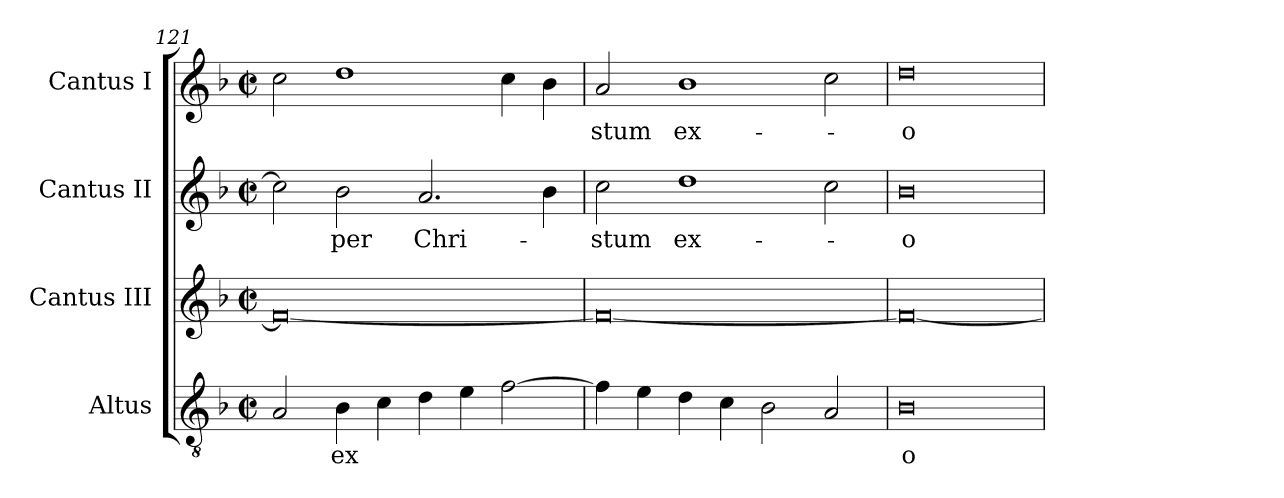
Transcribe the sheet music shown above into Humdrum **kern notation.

**kern	**text	**kern	**kern	**text	**kern	**text
*part4	*part4	*part3	*part2	*part2	*part1	*part1
*staff4	*staff4	*staff3	*staff2	*staff2	*staff1	*staff1
*I"Altus	*	*I"Cantus III	*I"Cantus II	*	*I"Cantus I	*
*clefGv2	*	*clefG2	*clefG2	*	*clefG2	*
*k[b-]	*	*k[b-]	*k[b-]	*	*k[b-]	*
*F:	*	*F:	*F:	*	*F:	*
*M2/2	*	*M2/2	*M2/2	*	*M2/2	*
*met(c|)	*	*met(c|)	*met(c|)	*	*met(c|)	*
=121	=121	=121	=121	=121	=121	=121
2A/	.	0f_<	2cc\]	.	2cc\	.
!	!LO:LY:b:cj	!	!	!LO:LY:b:cj	!	!
4B-\	ex	.	2b-\	-per	1dd	.
4c\	.	.	.	.	.	.
!	!	!	!	!LO:LY:b	!	!
4d\	.	.	2.a/	Chri-	.	.
4e\	.	.	.	.	.	.
[>2f\	.	.	.	.	4cc\	.
.	.	.	4b-\	.	4b-\	.
=122	=122	=122	=122	=122	=122	=122
!	!	!	!	!LO:LY:b:cj	!	!LO:LY:b:cj
4f\]	.	0f_<	2cc\	-stum	2a/	-stum
4e\	.	.	.	.	.	.
!	!	!	!	!LO:LY:b:cj	!	!LO:LY:b:cj
4d\	.	.	1dd	ex-	1b-	ex-
4c\	.	.	.	.	.	.
2B-\	.	.	.	.	.	.
2A/	.	.	2cc\	.	2cc\	.
=123	=123	=123	=123	=123	=123	=123
!	!LO:LY:b:cj	!	!	!LO:LY:b:cj	!	!LO:LY:b:cj
0B-	o	0f_<	0b-	-o-	0dd	-o-
=	=	=	=	=	=	=
*-	*-	*-	*-	*-	*-	*-
